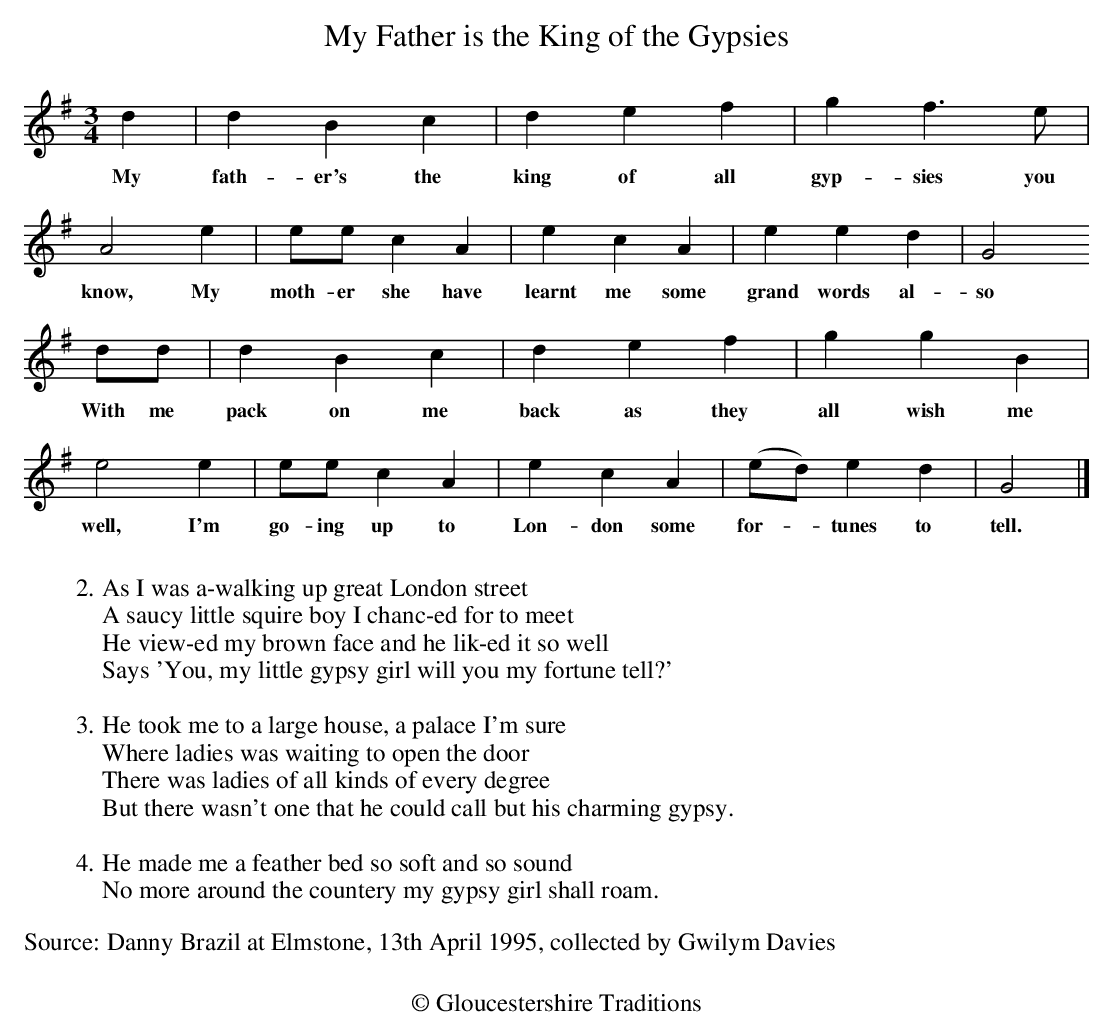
X:1
T: My Father is the King of the Gypsies
M: 3/4
L: 1/4
K: G
d | dBc | def | gf3/e/ | A2e | e/e/cA | ecA | eed | G2
w:My fath-er's the king of all gyp-sies you know, My moth-er she have learnt me  some grand words al-so
d/d/ | dBc | def | ggB | e2e | e/e/cA | ecA | (e/d/)ed | G2 |]
w:With me pack on me back as they all wish me well, I'm go-ing up to Lon-don some for--tunes to tell.
%%text
%%text
%%text
W:2.As I was a-walking up great London street
W:A saucy little squire boy I chanc-ed for to meet
W:He view-ed my brown face and he lik-ed it so well
W:Says 'You, my little gypsy girl will you my fortune tell?'
W:
W:3.He took me to a large house, a palace I'm sure
W:Where ladies was waiting to open the door
W:There was ladies of all kinds of every degree
W:But there wasn't one that he could call but his charming gypsy.
W:
W:4.He made me a feather bed so soft and so sound
W:No more around the countery my gypsy girl shall roam.
